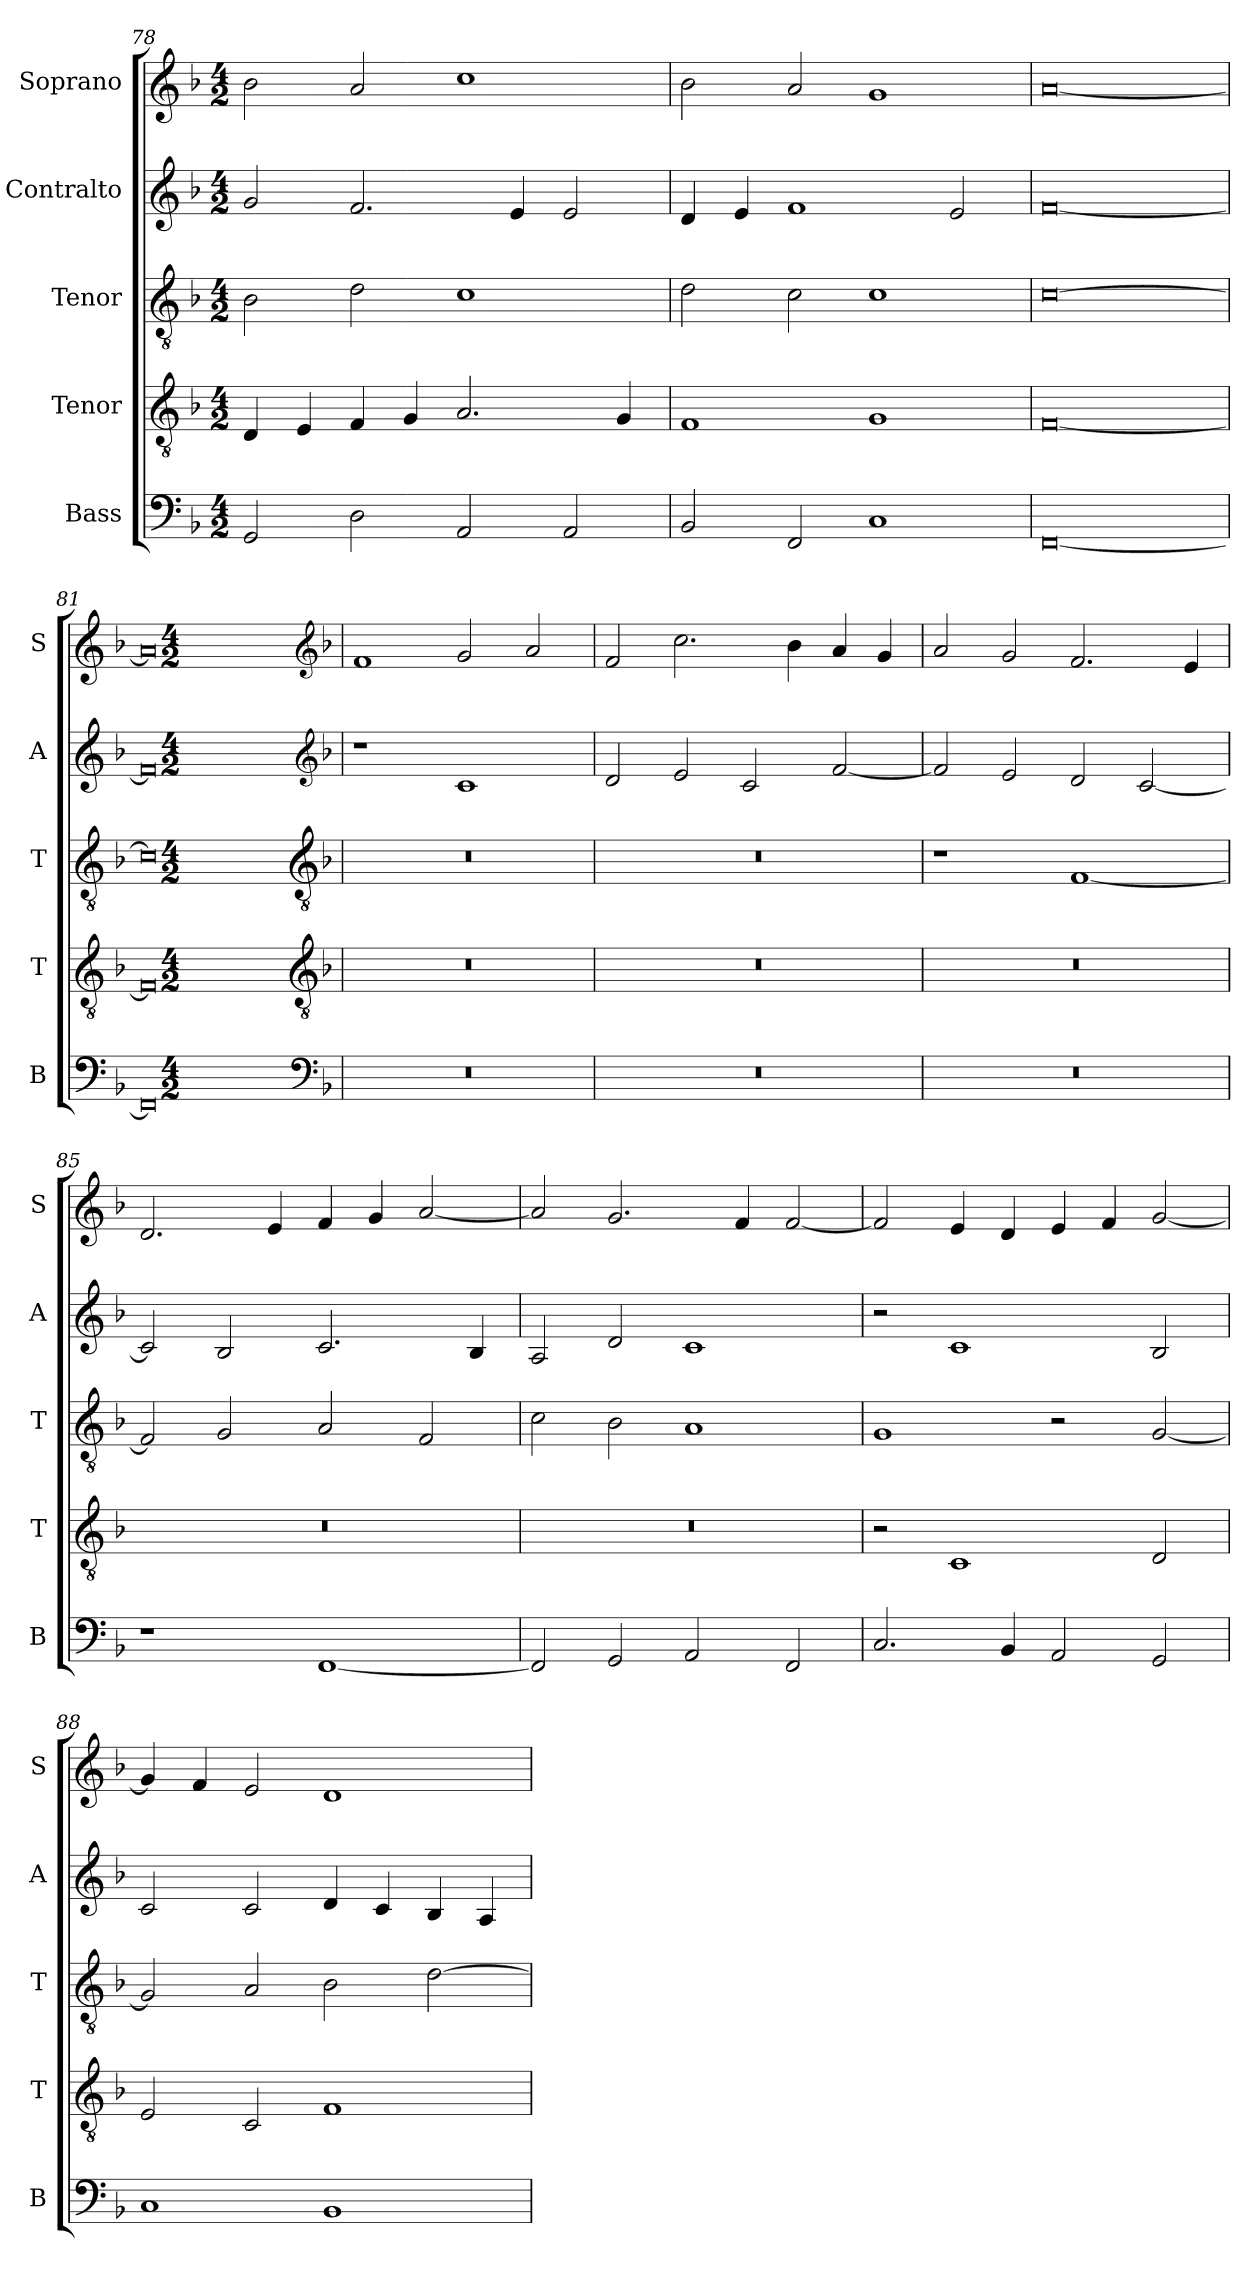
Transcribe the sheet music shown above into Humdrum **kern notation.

**kern	**kern	**kern	**kern	**kern
*part5	*part4	*part3	*part2	*part1
*staff5	*staff4	*staff3	*staff2	*staff1
*I"Bass	*I"Tenor	*I"Tenor	*I"Contralto	*I"Soprano
*I'B	*I'T	*I'T	*I'A	*I'S
*clefF4	*clefGv2	*clefGv2	*clefG2	*clefG2
*k[b-]	*k[b-]	*k[b-]	*k[b-]	*k[b-]
*F:ion	*F:ion	*F:ion	*F:ion	*F:ion
*M4/2	*M4/2	*M4/2	*M4/2	*M4/2
=78	=78	=78	=78	=78
2GG	4D	2B-	2g	2b-
.	4E	.	.	.
2D	4F	2d	2.f	2a
.	4G	.	.	.
2AA	2.A	1c	.	1cc
.	.	.	4e	.
2AA	.	.	2e	.
.	4G	.	.	.
=79	=79	=79	=79	=79
2BB-	1F	2d	4d	2b-
.	.	.	4e	.
2FF	.	2c	1f	2a
1C	1G	1c	.	1g
.	.	.	2e	.
=80	=80	=80	=80	=80
[0FF	[0F	[0c	[0f	[0a
=81	=81	=81	=81	=81
0FF]	0F]	0c]	0f]	0a]
*clefF4	*clefGv2	*clefGv2	*clefG2	*clefG2
*k[b-]	*k[b-]	*k[b-]	*k[b-]	*k[b-]
*F:ion	*F:ion	*F:ion	*F:ion	*F:ion
*M4/2	*M4/2	*M4/2	*M4/2	*M4/2
=82	=82	=82	=82	=82
0r	0r	0r	1r	1f
.	.	.	1c	2g
.	.	.	.	2a
=83	=83	=83	=83	=83
0r	0r	0r	2d	2f
.	.	.	2e	2.cc
.	.	.	2c	.
.	.	.	.	4b-
.	.	.	[2f	4a
.	.	.	.	4g
=84	=84	=84	=84	=84
0r	0r	1r	2f]	2a
.	.	.	2e	2g
.	.	[1F	2d	2.f
.	.	.	[2c	.
.	.	.	.	4e
=85	=85	=85	=85	=85
1r	0r	2F]	2c]	2.d
.	.	2G	2B-	.
.	.	.	.	4e
[1FF	.	2A	2.c	4f
.	.	.	.	4g
.	.	2F	.	[2a
.	.	.	4B-	.
=86	=86	=86	=86	=86
2FF]	0r	2c	2A	2a]
2GG	.	2B-	2d	2.g
2AA	.	1A	1c	.
.	.	.	.	4f
2FF	.	.	.	[2f
=87	=87	=87	=87	=87
2.C	2r	1G	2r	2f]
.	1C	.	1c	4e
4BB-	.	.	.	4d
2AA	.	2r	.	4e
.	.	.	.	4f
2GG	2D	[2G	2B-	[2g
=88	=88	=88	=88	=88
1C	2E	2G]	2c	4g]
.	.	.	.	4f
.	2C	2A	2c	2e
1BB-	1F	2B-	4d	1d
.	.	.	4c	.
.	.	[2d	4B-	.
.	.	.	4A	.
=	=	=	=	=
*-	*-	*-	*-	*-
